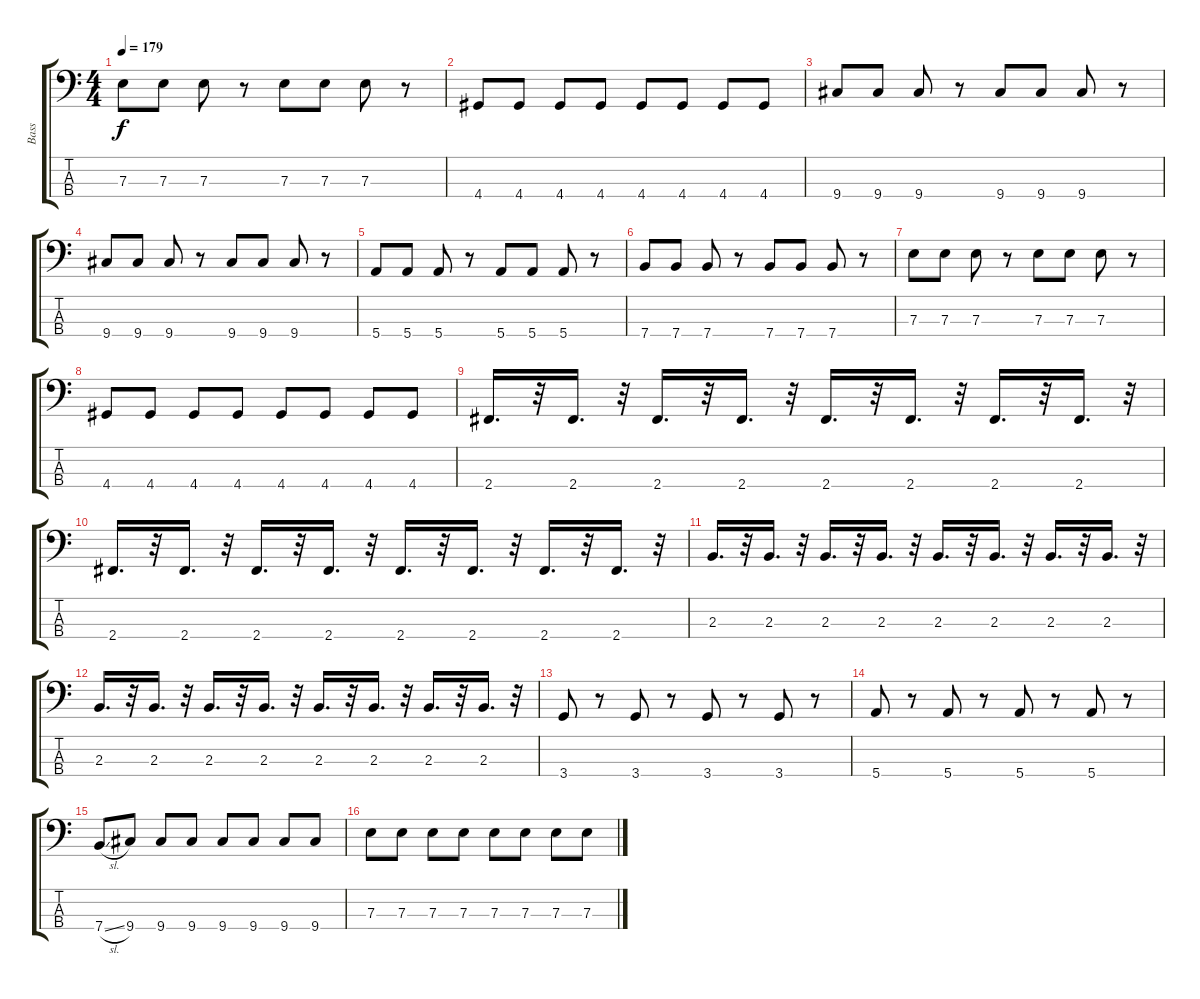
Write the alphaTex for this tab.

\track ("Bass" "Bass") {instrument electricbassfinger}
\staff {score tabs}
\tuning (G2 D2 A1 E1) {hide}
\ts (4 4)
\tempo 179
\clef f4
\ks c
7.3.8{dy f} 7.3.8 7.3.8 r.8 7.3.8 7.3.8 7.3.8 r.8 |
4.4.8 4.4.8 4.4.8 4.4.8 4.4.8 4.4.8 4.4.8 4.4.8 |
9.4.8 9.4.8 9.4.8 r.8 9.4.8 9.4.8 9.4.8 r.8 |
9.4.8 9.4.8 9.4.8 r.8 9.4.8 9.4.8 9.4.8 r.8 |
5.4.8 5.4.8 5.4.8 r.8 5.4.8 5.4.8 5.4.8 r.8 |
7.4.8 7.4.8 7.4.8 r.8 7.4.8 7.4.8 7.4.8 r.8 |
7.3.8 7.3.8 7.3.8 r.8 7.3.8 7.3.8 7.3.8 r.8 |
4.4.8 4.4.8 4.4.8 4.4.8 4.4.8 4.4.8 4.4.8 4.4.8 |
2.4.16{d} r.32 2.4.16{d} r.32 2.4.16{d} r.32 2.4.16{d} r.32 2.4.16{d} r.32 2.4.16{d} r.32 2.4.16{d} r.32 2.4.16{d} r.32 |
2.4.16{d} r.32 2.4.16{d} r.32 2.4.16{d} r.32 2.4.16{d} r.32 2.4.16{d} r.32 2.4.16{d} r.32 2.4.16{d} r.32 2.4.16{d} r.32 |
2.3.16{d} r.32 2.3.16{d} r.32 2.3.16{d} r.32 2.3.16{d} r.32 2.3.16{d} r.32 2.3.16{d} r.32 2.3.16{d} r.32 2.3.16{d} r.32 |
2.3.16{d} r.32 2.3.16{d} r.32 2.3.16{d} r.32 2.3.16{d} r.32 2.3.16{d} r.32 2.3.16{d} r.32 2.3.16{d} r.32 2.3.16{d} r.32 |
3.4.8 r.8 3.4.8 r.8 3.4.8 r.8 3.4.8 r.8 |
5.4.8 r.8 5.4.8 r.8 5.4.8 r.8 5.4.8 r.8 |
7.4{sl}.8 9.4.8 9.4.8 9.4.8 9.4.8 9.4.8 9.4.8 9.4.8 |
7.3.8 7.3.8 7.3.8 7.3.8 7.3.8 7.3.8 7.3.8 7.3.8
